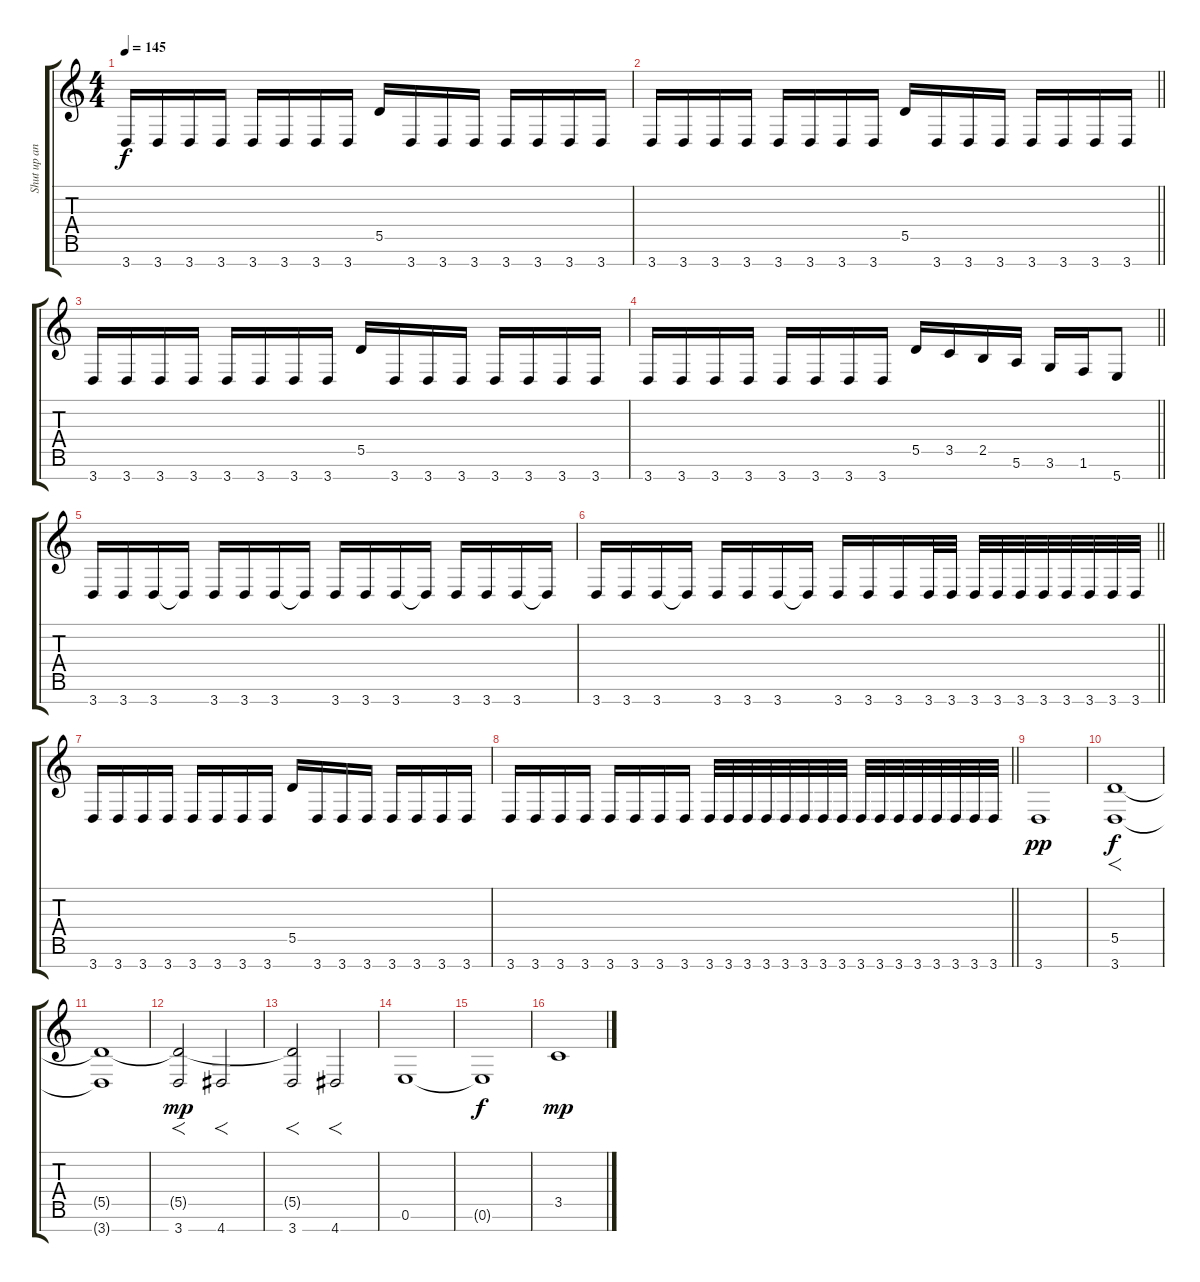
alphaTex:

\track ("Shut up and dance!" "Shut up an") {instrument electricbassfinger}
\staff {score tabs}
\tuning (E4 B3 G3 D3 A2 E2 B1) {hide}
\ts (4 4)
\tempo 145
\clef g2
\ks c
3.7.16{dy f} 3.7.16 3.7.16 3.7.16 3.7.16 3.7.16 3.7.16 3.7.16 5.5.16 3.7.16 3.7.16 3.7.16 3.7.16 3.7.16 3.7.16 3.7.16 |
\barLineRight lightlight
3.7.16 3.7.16 3.7.16 3.7.16 3.7.16 3.7.16 3.7.16 3.7.16 5.5.16 3.7.16 3.7.16 3.7.16 3.7.16 3.7.16 3.7.16 3.7.16 |
3.7.16 3.7.16 3.7.16 3.7.16 3.7.16 3.7.16 3.7.16 3.7.16 5.5.16 3.7.16 3.7.16 3.7.16 3.7.16 3.7.16 3.7.16 3.7.16 |
\barLineRight lightlight
3.7.16 3.7.16 3.7.16 3.7.16 3.7.16 3.7.16 3.7.16 3.7.16 5.5.16 3.5.16 2.5.16 5.6.16 3.6.16 1.6.16 5.7.8 |
3.7.16 3.7.16 3.7.16 3.7{t}.16 3.7.16 3.7.16 3.7.16 3.7{t}.16 3.7.16 3.7.16 3.7.16 3.7{t}.16 3.7.16 3.7.16 3.7.16 3.7{t}.16 |
\barLineRight lightlight
3.7.16 3.7.16 3.7.16 3.7{t}.16 3.7.16 3.7.16 3.7.16 3.7{t}.16 3.7.16 3.7.16 3.7.16 3.7.32 3.7.32 3.7.32 3.7.32 3.7.32 3.7.32 3.7.32 3.7.32 3.7.32 3.7.32 |
3.7.16 3.7.16 3.7.16 3.7.16 3.7.16 3.7.16 3.7.16 3.7.16 5.5.16 3.7.16 3.7.16 3.7.16 3.7.16 3.7.16 3.7.16 3.7.16 |
\barLineRight lightlight
3.7.16 3.7.16 3.7.16 3.7.16 3.7.16 3.7.16 3.7.16 3.7.16 3.7.32 3.7.32 3.7.32 3.7.32 3.7.32 3.7.32 3.7.32 3.7.32 3.7.32 3.7.32 3.7.32 3.7.32 3.7.32 3.7.32 3.7.32 3.7.32 |
3.7.1{dy pp} |
(5.5 3.7).1{f dy f volume 16} |
(5.5{t} 3.7{t}).1 |
(5.5{t} 3.7).2{f dy mp} 4.7.2{f} |
(5.5{t} 3.7).2{f} 4.7.2{f} |
0.6.1 |
0.6{t}.1{dy f} |
3.5.1{dy mp}
